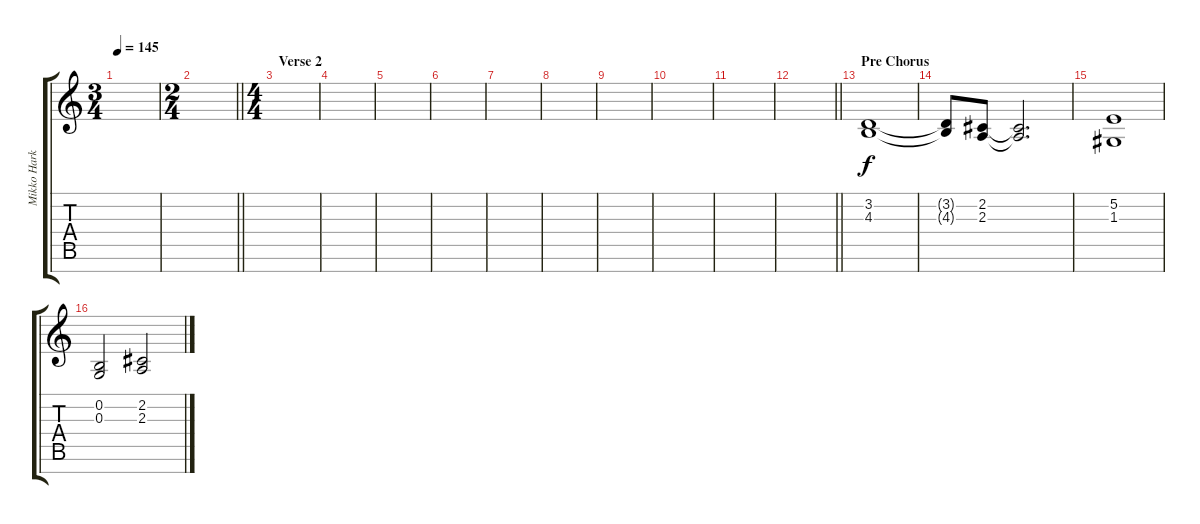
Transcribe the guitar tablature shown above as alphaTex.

\track ("Mikko Harkin - keyboards" "Mikko Hark") {instrument lead2sawtooth}
\staff {score tabs}
\tuning (E4 B3 G3 D3 A2 E2 B1) {hide}
\ts (3 4)
\tempo 145
\clef g2
\ks aminor
|
\ts (2 4)
\barLineRight lightlight
|
\ts (4 4)
\section ("" "Verse 2")
|
|
|
|
|
|
|
|
|
\barLineRight lightlight
|
\section ("" "Pre Chorus")
(3.2 4.3).1 |
(3.2{t} 4.3{t}).8 (2.2 2.3).8 (2.2{t} 2.3{t}).2{d} |
(5.2 1.3).1 |
(0.2 0.3).2 (2.2 2.3).2
